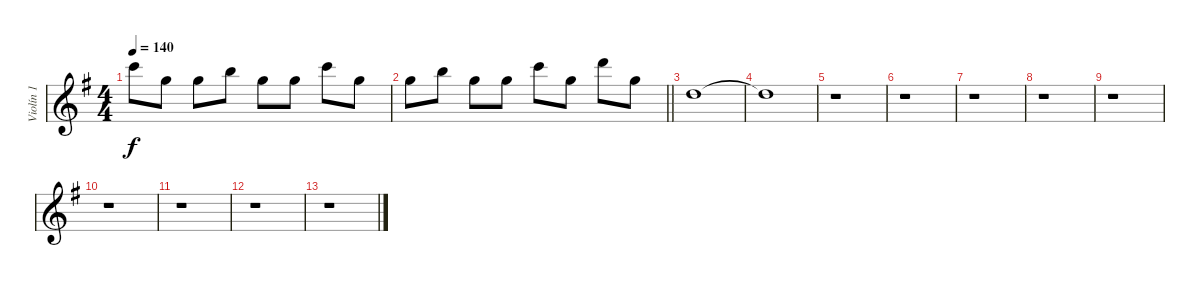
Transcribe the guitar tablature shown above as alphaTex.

\track ("Violín 1" "Violín 1") {instrument stringensemble1}
\staff {score}
\tuning (E5 A4 D4 G3) {hide}
\ts (4 4)
\tempo 140
\clef g2
\ks g
8.1.8{dy f} 3.1.8 3.1.8 7.1.8 3.1.8 3.1.8 8.1.8 3.1.8 |
\barLineRight lightlight
3.1.8 7.1.8 3.1.8 3.1.8 8.1.8 3.1.8 10.1.8 10.2.8 |
12.3.1{volume 4} |
12.3{t}.1 |
r.1 |
r.1 |
r.1 |
r.1 |
r.1 |
r.1 |
r.1 |
r.1 |
r.1
